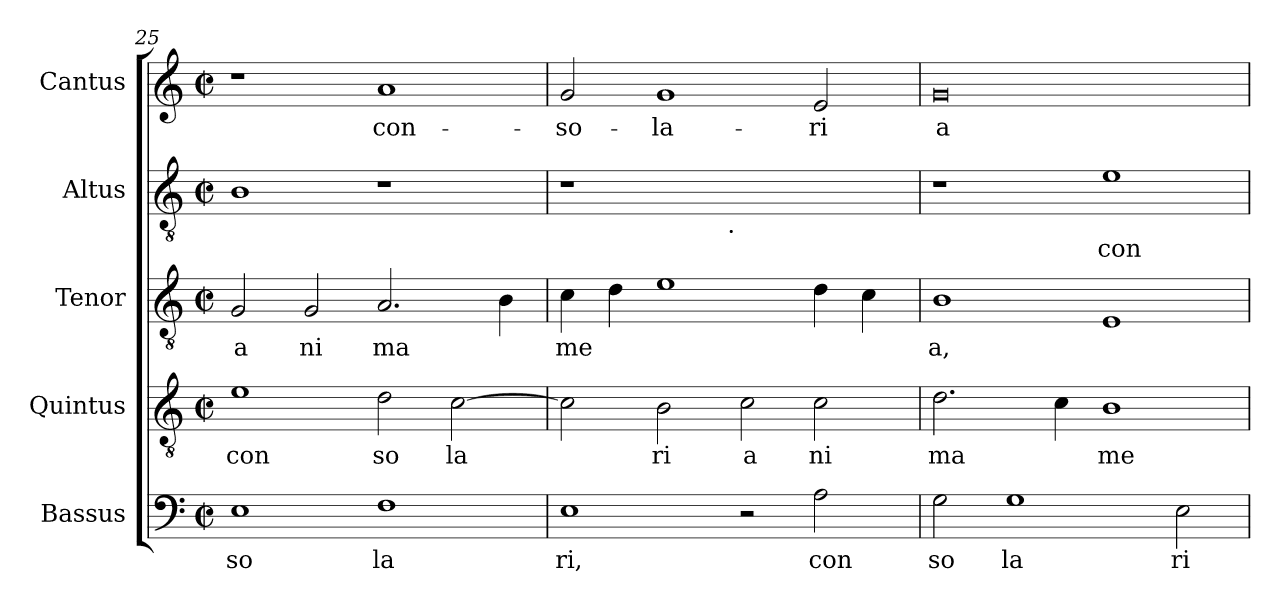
**kern	**text	**kern	**text	**kern	**text	**kern	**text	**kern	**text
*part5	*part5	*part4	*part4	*part3	*part3	*part2	*part2	*part1	*part1
*staff5	*staff5	*staff4	*staff4	*staff3	*staff3	*staff2	*staff2	*staff1	*staff1
*I"Bassus	*	*I"Quintus	*	*I"Tenor	*	*I"Altus	*	*I"Cantus	*
*clefF4	*	*clefGv2	*	*clefGv2	*	*clefGv2	*	*clefG2	*
*k[]	*	*k[]	*	*k[]	*	*k[]	*	*k[]	*
*C:	*	*C:	*	*C:	*	*C:	*	*C:	*
*M2/2	*	*M2/2	*	*M2/2	*	*M2/2	*	*M2/2	*
*met(c|)	*	*met(c|)	*	*met(c|)	*	*met(c|)	*	*met(c|)	*
=25	=25	=25	=25	=25	=25	=25	=25	=25	=25
!	!LO:LY:b:cj	!	!LO:LY:b:cj	!	!LO:LY:b:cj	!	!LO:LY:b:cj	!	!
1E	so	1e	con	2G/	a	1B	.	1r	.
!	!	!	!	!	!LO:LY:b:cj	!	!	!	!
.	.	.	.	2G/	ni	.	.	.	.
!	!LO:LY:b:cj	!	!LO:LY:b:cj	!	!LO:LY:b:cj	!	!	!	!LO:LY:b:cj
1F	la	2d\	so	2.A/	ma	1r	.	1a	con-
!	!	!	!LO:LY:b:cj	!	!	!	!	!	!
.	.	[>2c\	la	.	.	.	.	.	.
!	!	!	!	!	!LO:LY:b:cj	!	!	!	!
.	.	.	.	4B\	.	.	.	.	.
=26	=26	=26	=26	=26	=26	=26	=26	=26	=26
!	!LO:LY:b:cj	!	!LO:LY:b:cj	!	!LO:LY:b:cj	!	!	!	!LO:LY:b:cj
*	*	*	*	*	*	*^	*	*	*
1E	ri,	2c\]	.	4c\	me	1r	2ryy	.	2g/	-so-
!	!	!	!	!	!LO:LY:b:cj	!	!	!	!	!
.	.	.	.	4d\	.	.	.	.	.	.
!	!	!	!LO:LY:b:cj	!	!LO:LY:b:cj	!	!	!	!	!LO:LY:b:cj
.	.	2B\	ri	1e	.	.	4...ryy	.	1g	-la-
!	!	!	!	!	!	!	!LO:TX:b:t=.	!	!	!
.	.	.	.	.	.	.	1ryy	.	.	.
!	!	!	!LO:LY:b:cj	!	!	!	!	!	!	!
2r	.	2c\	a	.	.	1ryy	.	.	.	.
!	!LO:LY:b:cj	!	!LO:LY:b:cj	!	!LO:LY:b:cj	!	!	!	!	!LO:LY:b:cj
2A\	con	2c\	ni	4d\	.	.	.	.	2e/	-ri
!	!	!	!	!	!LO:LY:b:cj	!	!	!	!	!
.	.	.	.	4c\	.	.	.	.	.	.
.	.	.	.	.	.	.	32ryy	.	.	.
=27	=27	=27	=27	=27	=27	=27	=27	=27	=27	=27
!	!LO:LY:b:cj	!	!LO:LY:b:cj	!	!LO:LY:b:cj	!	!	!	!	!LO:LY:b:cj
*	*	*	*	*	*	*v	*v	*	*	*
2G\	so	2.d\	ma	1B	a,	1r	.	0g	a-
!	!LO:LY:b:cj	!	!	!	!	!	!	!	!
1G	la	.	.	.	.	.	.	.	.
!	!	!	!LO:LY:b:cj	!	!	!	!	!	!
.	.	4c\	.	.	.	.	.	.	.
!	!	!	!LO:LY:b:cj	!	!LO:LY:b:cj	!	!LO:LY:b:cj	!	!
.	.	1B	me	1E	.	1e	con	.	.
!	!LO:LY:b:cj	!	!	!	!	!	!	!	!
2E\	ri	.	.	.	.	.	.	.	.
=	=	=	=	=	=	=	=	=	=
*-	*-	*-	*-	*-	*-	*-	*-	*-	*-
